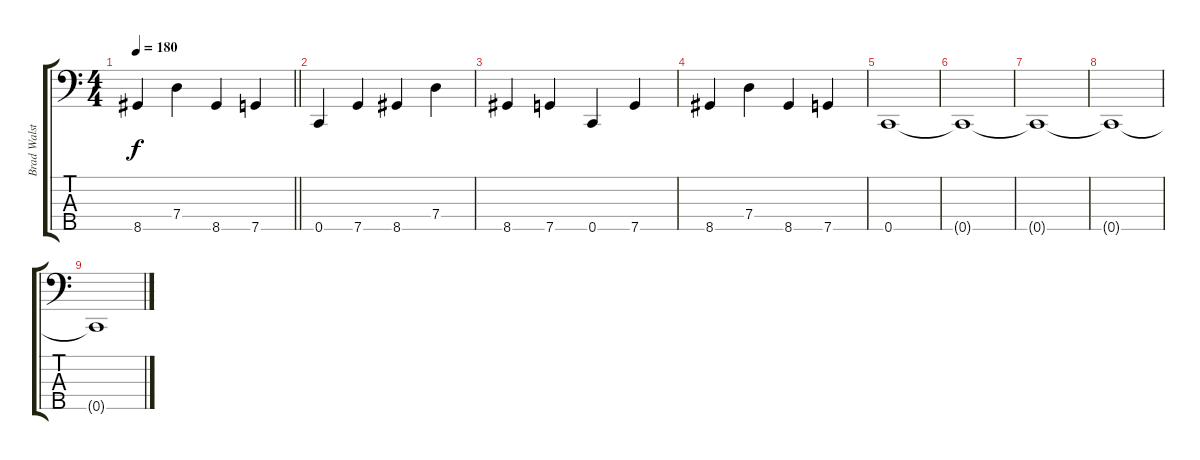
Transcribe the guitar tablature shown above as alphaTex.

\track ("Brad Walst-Bass" "Brad Walst") {instrument electricbasspick}
\staff {score tabs}
\tuning (A2 F2 C2 G1 C1) {hide}
\ts (4 4)
\tempo 180
\clef f4
\barLineRight lightlight
\ks c
8.5.4{dy f} 7.4.4 8.5.4 7.5.4 |
0.5.4 7.5.4 8.5.4 7.4.4 |
8.5.4 7.5.4 0.5.4 7.5.4 |
8.5.4 7.4.4 8.5.4 7.5.4 |
0.5.1 |
0.5{t}.1 |
0.5{t}.1 |
0.5{t}.1 |
0.5{t}.1
